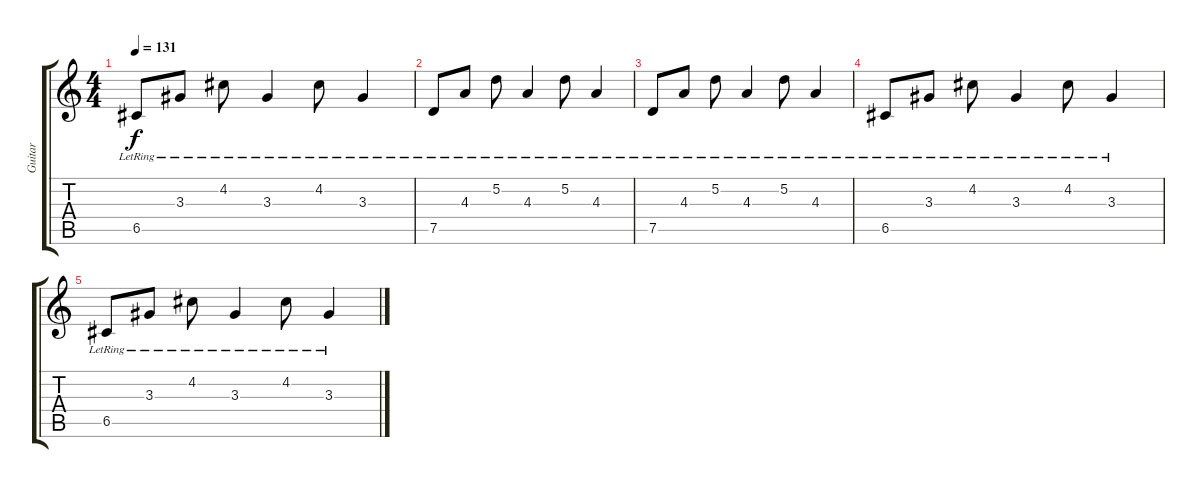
\track ("Guitar" "Guitar") {instrument electricguitarclean}
\staff {score tabs}
\tuning (D4 A3 F3 C3 G2 C2) {hide}
\ts (4 4)
\tempo 131
\clef g2
\ks c
6.5{lr}.8{dy f} 3.3{lr}.8 4.2{lr}.8 3.3{lr}.4 4.2{lr}.8 3.3{lr}.4 |
7.5{lr}.8 4.3{lr}.8 5.2{lr}.8 4.3{lr}.4 5.2{lr}.8 4.3{lr}.4 |
7.5{lr}.8 4.3{lr}.8 5.2{lr}.8 4.3{lr}.4 5.2{lr}.8 4.3{lr}.4 |
6.5{lr}.8 3.3{lr}.8 4.2{lr}.8 3.3{lr}.4 4.2{lr}.8 3.3{lr}.4 |
6.5{lr}.8 3.3{lr}.8 4.2{lr}.8 3.3{lr}.4 4.2{lr}.8 3.3{lr}.4
